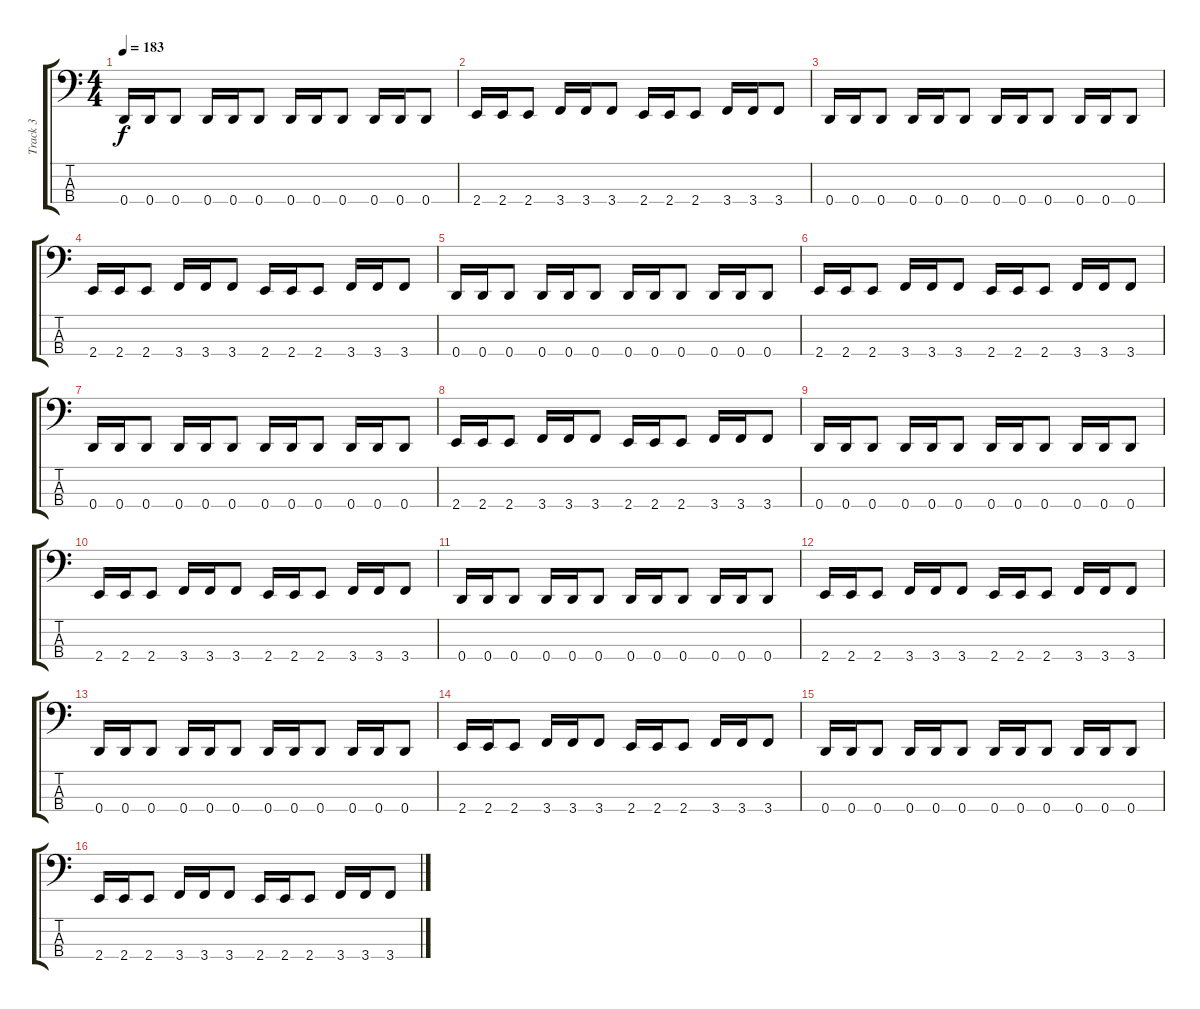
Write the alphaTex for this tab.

\track ("Track 3" "Track 3") {instrument electricbassfinger}
\staff {score tabs}
\tuning (G2 D2 A1 D1) {hide}
\ts (4 4)
\tempo 183
\clef f4
\ks c
0.4.16{dy f} 0.4.16 0.4.8 0.4.16 0.4.16 0.4.8 0.4.16 0.4.16 0.4.8 0.4.16 0.4.16 0.4.8 |
2.4.16 2.4.16 2.4.8 3.4.16 3.4.16 3.4.8 2.4.16 2.4.16 2.4.8 3.4.16 3.4.16 3.4.8 |
0.4.16 0.4.16 0.4.8 0.4.16 0.4.16 0.4.8 0.4.16 0.4.16 0.4.8 0.4.16 0.4.16 0.4.8 |
2.4.16 2.4.16 2.4.8 3.4.16 3.4.16 3.4.8 2.4.16 2.4.16 2.4.8 3.4.16 3.4.16 3.4.8 |
0.4.16 0.4.16 0.4.8 0.4.16 0.4.16 0.4.8 0.4.16 0.4.16 0.4.8 0.4.16 0.4.16 0.4.8 |
2.4.16 2.4.16 2.4.8 3.4.16 3.4.16 3.4.8 2.4.16 2.4.16 2.4.8 3.4.16 3.4.16 3.4.8 |
0.4.16 0.4.16 0.4.8 0.4.16 0.4.16 0.4.8 0.4.16 0.4.16 0.4.8 0.4.16 0.4.16 0.4.8 |
2.4.16 2.4.16 2.4.8 3.4.16 3.4.16 3.4.8 2.4.16 2.4.16 2.4.8 3.4.16 3.4.16 3.4.8 |
0.4.16 0.4.16 0.4.8 0.4.16 0.4.16 0.4.8 0.4.16 0.4.16 0.4.8 0.4.16 0.4.16 0.4.8 |
2.4.16 2.4.16 2.4.8 3.4.16 3.4.16 3.4.8 2.4.16 2.4.16 2.4.8 3.4.16 3.4.16 3.4.8 |
0.4.16 0.4.16 0.4.8 0.4.16 0.4.16 0.4.8 0.4.16 0.4.16 0.4.8 0.4.16 0.4.16 0.4.8 |
2.4.16 2.4.16 2.4.8 3.4.16 3.4.16 3.4.8 2.4.16 2.4.16 2.4.8 3.4.16 3.4.16 3.4.8 |
0.4.16 0.4.16 0.4.8 0.4.16 0.4.16 0.4.8 0.4.16 0.4.16 0.4.8 0.4.16 0.4.16 0.4.8 |
2.4.16 2.4.16 2.4.8 3.4.16 3.4.16 3.4.8 2.4.16 2.4.16 2.4.8 3.4.16 3.4.16 3.4.8 |
0.4.16 0.4.16 0.4.8 0.4.16 0.4.16 0.4.8 0.4.16 0.4.16 0.4.8 0.4.16 0.4.16 0.4.8 |
2.4.16 2.4.16 2.4.8 3.4.16 3.4.16 3.4.8 2.4.16 2.4.16 2.4.8 3.4.16 3.4.16 3.4.8
